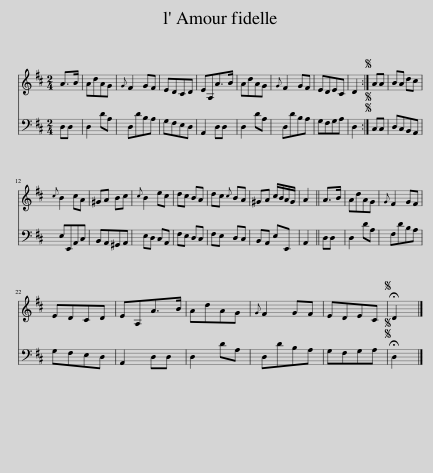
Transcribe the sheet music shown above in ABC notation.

X:1
%%score 1 2
L:1/8
M:2/4
I:linebreak $
K:D
V:1 treble
V:2 bass
V:1
 A>B | AdAG |{G} F2 GF | EDCD | EA,A>B | %5
 AdAG |{G} F2 GF | EDEC | D2 :|S AA | %10
 BA dc |${c} B2 cA | ^GA Bc |{c} B2 ec | dc BA | %15
 dc{c} BA | ^GA c/B/A/G/ | A2 || A>B | AdAG | %20
{G} F2 GF |$ EDCD | EA,A>B | AdAG |{G} F2 GF | %25
 EDEC |S !fermata!D2 |] %27
V:2
 D,D, | D,2 DA, | D,DB,A, | G,F,E,D, | A,,2 D,D, | %5
 D,2 DA, | D,DB,A, | G,F,G,A, | D,2 :| C,C, | %10
 D,C,B,,A,, |$ E,E,,A,,C, | B,,A,,^G,,A,, | E,D, C,A,, | F,E, D,C, | %15
 F,E, D,C, | B,,A,, E,E,, | A,,2 || D,D, | D,2 DA, | %20
 F,DB,A, |$ G,F,E,D, | A,,2 D,D, | D,2 DA, | D,DB,A, | %25
 G,F,G,A, | !fermata!D,2 |] %27
